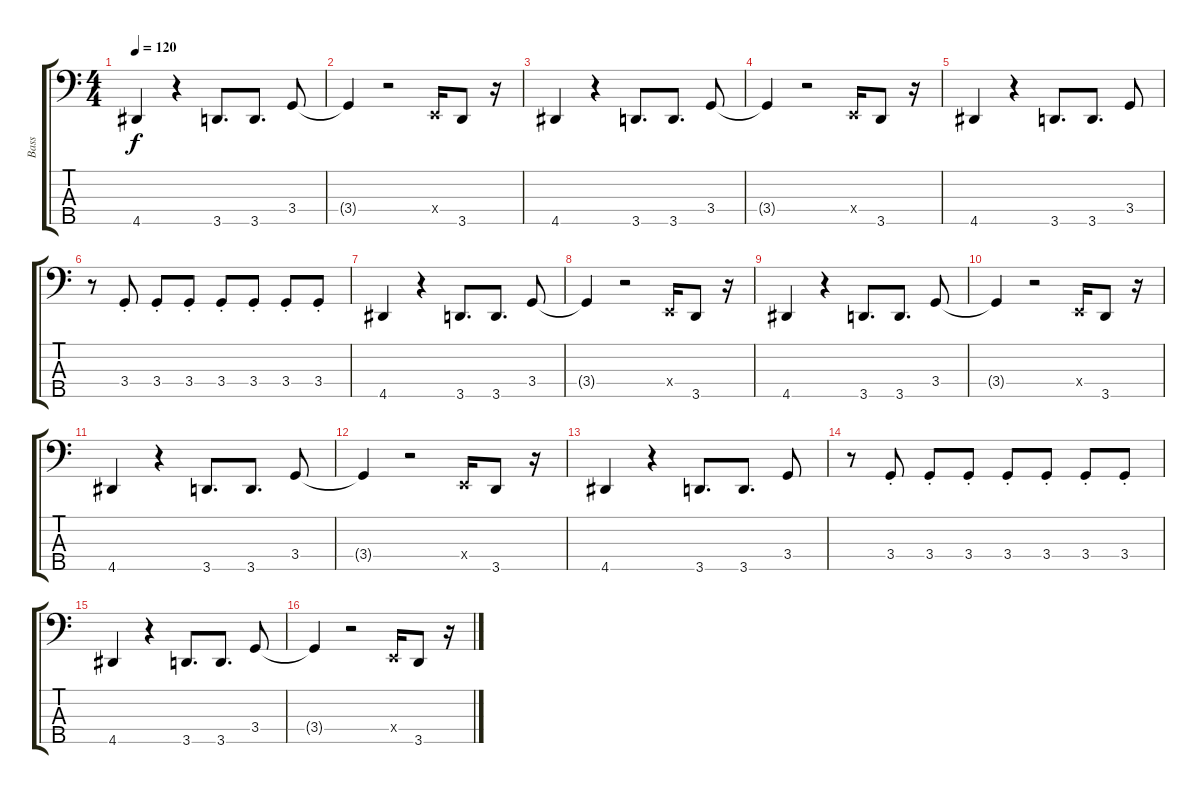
\track ("Bass" "Bass") {instrument electricbassfinger}
\staff {score tabs}
\tuning (G2 D2 A1 E1 B0) {hide}
\ts (4 4)
\tempo 120
\clef f4
\ks c
4.5.4{dy f} r.4 3.5.8{d} 3.5.8{d} 3.4.8 |
3.4{t}.4 r.2 0.4{x}.16 3.5.8 r.16 |
4.5.4 r.4 3.5.8{d} 3.5.8{d} 3.4.8 |
3.4{t}.4 r.2 0.4{x}.16 3.5.8 r.16 |
4.5.4 r.4 3.5.8{d} 3.5.8{d} 3.4.8 |
r.8 3.4{st}.8 3.4{st}.8 3.4{st}.8 3.4{st}.8 3.4{st}.8 3.4{st}.8 3.4{st}.8 |
4.5.4 r.4 3.5.8{d} 3.5.8{d} 3.4.8 |
3.4{t}.4 r.2 0.4{x}.16 3.5.8 r.16 |
4.5.4 r.4 3.5.8{d} 3.5.8{d} 3.4.8 |
3.4{t}.4 r.2 0.4{x}.16 3.5.8 r.16 |
4.5.4 r.4 3.5.8{d} 3.5.8{d} 3.4.8 |
3.4{t}.4 r.2 0.4{x}.16 3.5.8 r.16 |
4.5.4 r.4 3.5.8{d} 3.5.8{d} 3.4.8 |
r.8 3.4{st}.8 3.4{st}.8 3.4{st}.8 3.4{st}.8 3.4{st}.8 3.4{st}.8 3.4{st}.8 |
4.5.4 r.4 3.5.8{d} 3.5.8{d} 3.4.8 |
3.4{t}.4 r.2 0.4{x}.16 3.5.8 r.16
